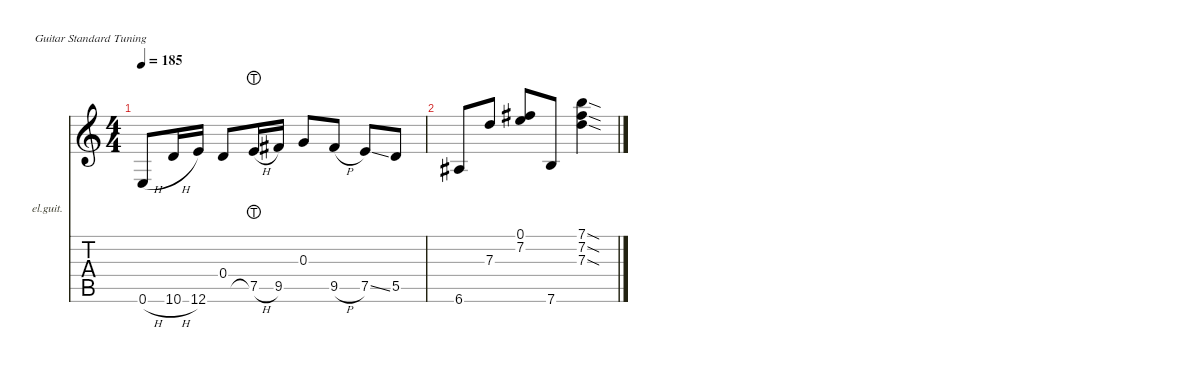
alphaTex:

\defaultSystemsLayout 4
\hideDynamics
\bracketExtendMode nobrackets
\firstSystemTrackNameOrientation horizontal
\otherSystemsTrackNameOrientation horizontal
\track ("Clean Guitar" "el.guit.") {instrument electricguitarclean}
\staff {score tabs}
\tuning (E4 B3 G3 D3 A2 E2)
\ts (4 4)
\tempo 185
\clef g2
\ks c
0.6{h}.8{dy mf} 10.6{h}.16 12.6.16 0.4.8 7.5{h lht}.16 9.5.16 0.3.8 9.5{h}.8 7.5{ss}.8 5.5.8 |
6.6.8 7.3.8 (7.2 0.1).8 7.6.8 (7.1{sod} 7.2{sod} 7.3{sod}).4
